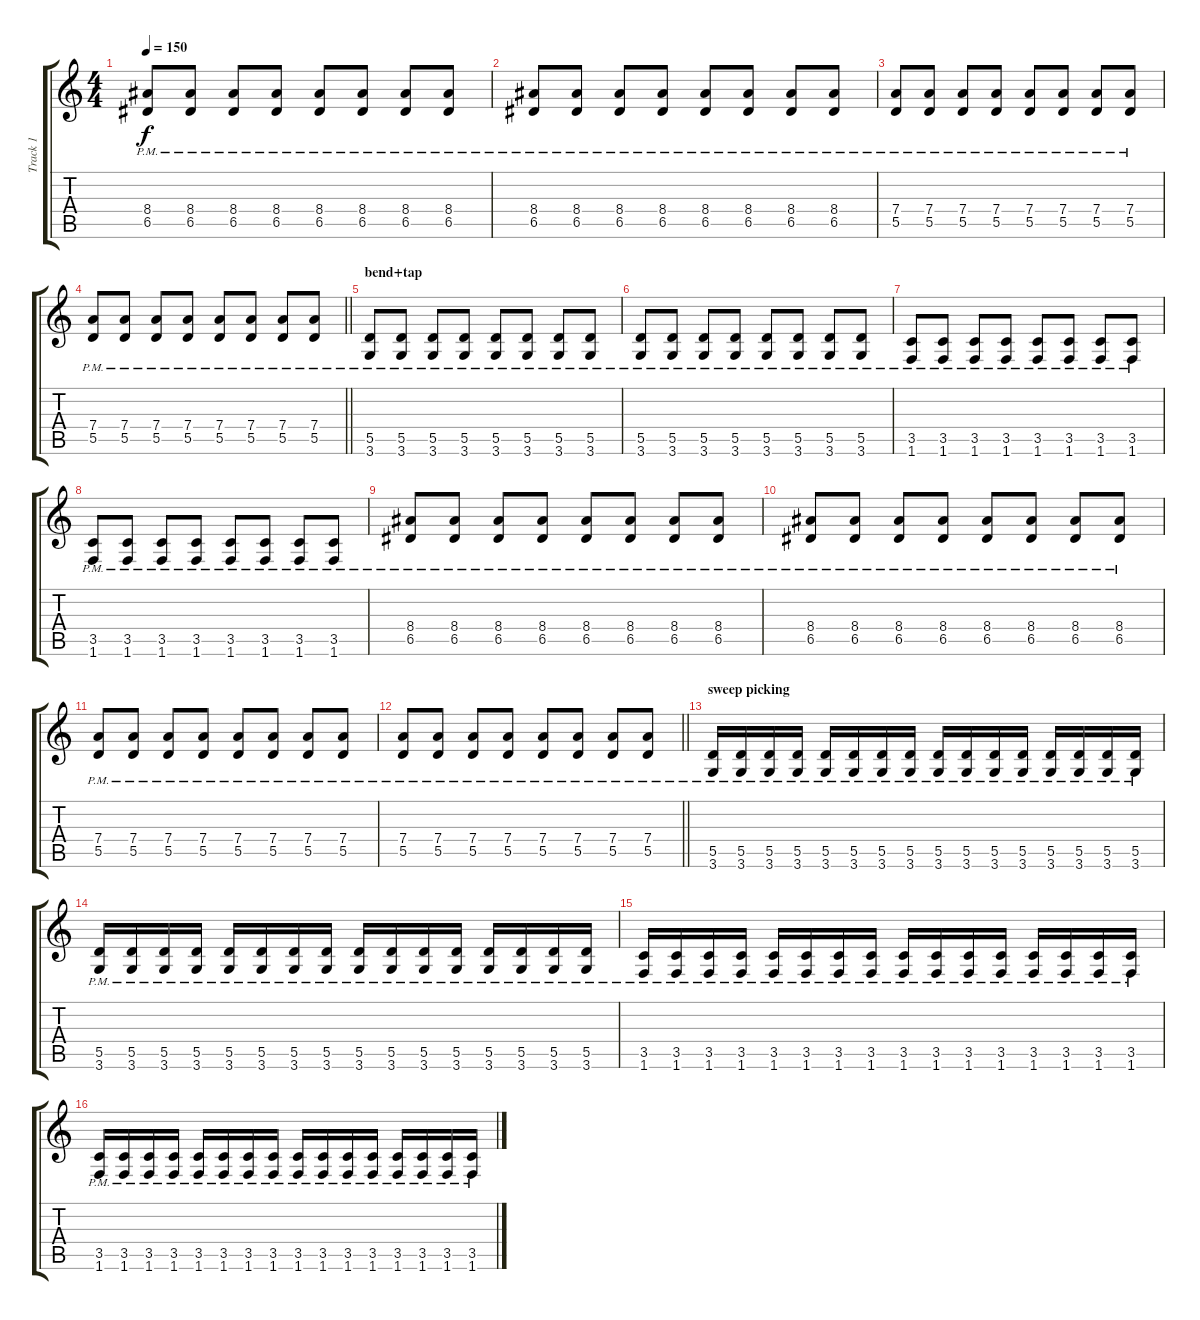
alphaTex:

\track ("Track 1" "Track 1") {instrument distortionguitar}
\staff {score tabs}
\tuning (E4 B3 G3 D3 A2 E2) {hide}
\ts (4 4)
\tempo 150
\clef g2
\ks c
(8.4{pm} 6.5{pm}).8{dy f} (8.4{pm} 6.5{pm}).8 (8.4{pm} 6.5{pm}).8 (8.4{pm} 6.5{pm}).8 (8.4{pm} 6.5{pm}).8 (8.4{pm} 6.5{pm}).8 (8.4{pm} 6.5{pm}).8 (8.4{pm} 6.5{pm}).8 |
(8.4{pm} 6.5{pm}).8 (8.4{pm} 6.5{pm}).8 (8.4{pm} 6.5{pm}).8 (8.4{pm} 6.5{pm}).8 (8.4{pm} 6.5{pm}).8 (8.4{pm} 6.5{pm}).8 (8.4{pm} 6.5{pm}).8 (8.4{pm} 6.5{pm}).8 |
(7.4{pm} 5.5{pm}).8 (7.4{pm} 5.5{pm}).8 (7.4{pm} 5.5{pm}).8 (7.4{pm} 5.5{pm}).8 (7.4{pm} 5.5{pm}).8 (7.4{pm} 5.5{pm}).8 (7.4{pm} 5.5{pm}).8 (7.4{pm} 5.5{pm}).8 |
\barLineRight lightlight
(7.4{pm} 5.5{pm}).8 (7.4{pm} 5.5{pm}).8 (7.4{pm} 5.5{pm}).8 (7.4{pm} 5.5{pm}).8 (7.4{pm} 5.5{pm}).8 (7.4{pm} 5.5{pm}).8 (7.4{pm} 5.5{pm}).8 (7.4{pm} 5.5{pm}).8 |
\section ("" "bend+tap")
(5.5{pm} 3.6{pm}).8 (5.5{pm} 3.6{pm}).8 (5.5{pm} 3.6{pm}).8 (5.5{pm} 3.6{pm}).8 (5.5{pm} 3.6{pm}).8 (5.5{pm} 3.6{pm}).8 (5.5{pm} 3.6{pm}).8 (5.5{pm} 3.6{pm}).8 |
(5.5{pm} 3.6{pm}).8 (5.5{pm} 3.6{pm}).8 (5.5{pm} 3.6{pm}).8 (5.5{pm} 3.6{pm}).8 (5.5{pm} 3.6{pm}).8 (5.5{pm} 3.6{pm}).8 (5.5{pm} 3.6{pm}).8 (5.5{pm} 3.6{pm}).8 |
(3.5{pm} 1.6{pm}).8 (3.5{pm} 1.6{pm}).8 (3.5{pm} 1.6{pm}).8 (3.5{pm} 1.6{pm}).8 (3.5{pm} 1.6{pm}).8 (3.5{pm} 1.6{pm}).8 (3.5{pm} 1.6{pm}).8 (3.5{pm} 1.6{pm}).8 |
(3.5{pm} 1.6{pm}).8 (3.5{pm} 1.6{pm}).8 (3.5{pm} 1.6{pm}).8 (3.5{pm} 1.6{pm}).8 (3.5{pm} 1.6{pm}).8 (3.5{pm} 1.6{pm}).8 (3.5{pm} 1.6{pm}).8 (3.5{pm} 1.6{pm}).8 |
(8.4{pm} 6.5{pm}).8 (8.4{pm} 6.5{pm}).8 (8.4{pm} 6.5{pm}).8 (8.4{pm} 6.5{pm}).8 (8.4{pm} 6.5{pm}).8 (8.4{pm} 6.5{pm}).8 (8.4{pm} 6.5{pm}).8 (8.4{pm} 6.5{pm}).8 |
(8.4{pm} 6.5{pm}).8 (8.4{pm} 6.5{pm}).8 (8.4{pm} 6.5{pm}).8 (8.4{pm} 6.5{pm}).8 (8.4{pm} 6.5{pm}).8 (8.4{pm} 6.5{pm}).8 (8.4{pm} 6.5{pm}).8 (8.4{pm} 6.5{pm}).8 |
(7.4{pm} 5.5{pm}).8 (7.4{pm} 5.5{pm}).8 (7.4{pm} 5.5{pm}).8 (7.4{pm} 5.5{pm}).8 (7.4{pm} 5.5{pm}).8 (7.4{pm} 5.5{pm}).8 (7.4{pm} 5.5{pm}).8 (7.4{pm} 5.5{pm}).8 |
\barLineRight lightlight
(7.4{pm} 5.5{pm}).8 (7.4{pm} 5.5{pm}).8 (7.4{pm} 5.5{pm}).8 (7.4{pm} 5.5{pm}).8 (7.4{pm} 5.5{pm}).8 (7.4{pm} 5.5{pm}).8 (7.4{pm} 5.5{pm}).8 (7.4{pm} 5.5{pm}).8 |
\section ("" "sweep picking")
(5.5{pm} 3.6{pm}).16 (5.5{pm} 3.6{pm}).16 (5.5{pm} 3.6{pm}).16 (5.5{pm} 3.6{pm}).16 (5.5{pm} 3.6{pm}).16 (5.5{pm} 3.6{pm}).16 (5.5{pm} 3.6{pm}).16 (5.5{pm} 3.6{pm}).16 (5.5{pm} 3.6{pm}).16 (5.5{pm} 3.6{pm}).16 (5.5{pm} 3.6{pm}).16 (5.5{pm} 3.6{pm}).16 (5.5{pm} 3.6{pm}).16 (5.5{pm} 3.6{pm}).16 (5.5{pm} 3.6{pm}).16 (5.5{pm} 3.6{pm}).16 |
(5.5{pm} 3.6{pm}).16 (5.5{pm} 3.6{pm}).16 (5.5{pm} 3.6{pm}).16 (5.5{pm} 3.6{pm}).16 (5.5{pm} 3.6{pm}).16 (5.5{pm} 3.6{pm}).16 (5.5{pm} 3.6{pm}).16 (5.5{pm} 3.6{pm}).16 (5.5{pm} 3.6{pm}).16 (5.5{pm} 3.6{pm}).16 (5.5{pm} 3.6{pm}).16 (5.5{pm} 3.6{pm}).16 (5.5{pm} 3.6{pm}).16 (5.5{pm} 3.6{pm}).16 (5.5{pm} 3.6{pm}).16 (5.5{pm} 3.6{pm}).16 |
(3.5{pm} 1.6{pm}).16 (3.5{pm} 1.6{pm}).16 (3.5{pm} 1.6{pm}).16 (3.5{pm} 1.6{pm}).16 (3.5{pm} 1.6{pm}).16 (3.5{pm} 1.6{pm}).16 (3.5{pm} 1.6{pm}).16 (3.5{pm} 1.6{pm}).16 (3.5{pm} 1.6{pm}).16 (3.5{pm} 1.6{pm}).16 (3.5{pm} 1.6{pm}).16 (3.5{pm} 1.6{pm}).16 (3.5{pm} 1.6{pm}).16 (3.5{pm} 1.6{pm}).16 (3.5{pm} 1.6{pm}).16 (3.5{pm} 1.6{pm}).16 |
(3.5{pm} 1.6{pm}).16 (3.5{pm} 1.6{pm}).16 (3.5{pm} 1.6{pm}).16 (3.5{pm} 1.6{pm}).16 (3.5{pm} 1.6{pm}).16 (3.5{pm} 1.6{pm}).16 (3.5{pm} 1.6{pm}).16 (3.5{pm} 1.6{pm}).16 (3.5{pm} 1.6{pm}).16 (3.5{pm} 1.6{pm}).16 (3.5{pm} 1.6{pm}).16 (3.5{pm} 1.6{pm}).16 (3.5{pm} 1.6{pm}).16 (3.5{pm} 1.6{pm}).16 (3.5{pm} 1.6{pm}).16 (3.5{pm} 1.6{pm}).16
